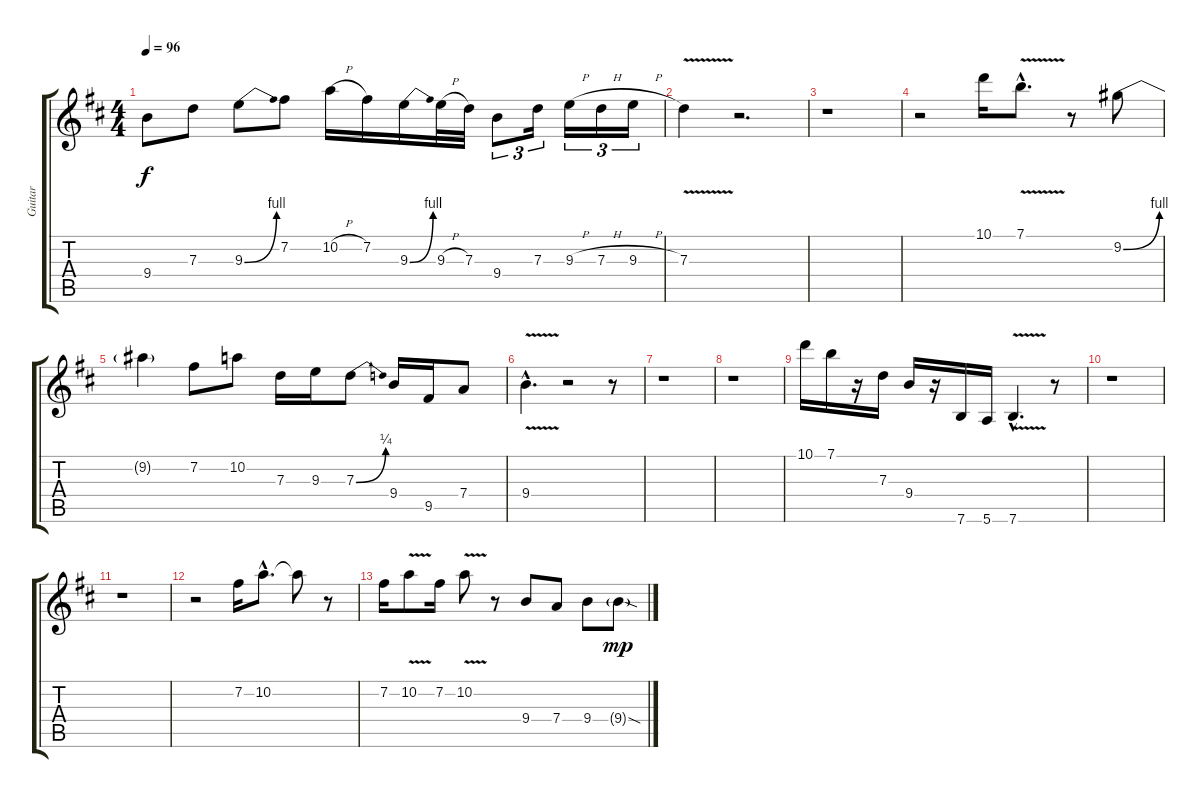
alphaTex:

\track ("Guitar" "Guitar") {instrument overdrivenguitar}
\staff {score tabs}
\tuning (E4 B3 G3 D3 A2 E2) {hide}
\ts (4 4)
\tempo 96
\clef g2
\ks d
9.4.8{dy f} 7.3.8 9.3{be (bend 0 0 60 4)}.8 7.2.8 10.2{h}.16 7.2.16 9.3{be (bend 0 0 60 4)}.16 9.3{h}.32 7.3.32 9.4.8{tu (3 2)} 7.3.16{tu (3 2)} 9.3{h}.16{tu (3 2)} 7.3{h}.16{tu (3 2)} 9.3{h}.16{tu (3 2)} |
7.3{v}.4 r.2{d} |
r.1 |
r.2 10.1.16 7.1{v hac}.8{d} r.8 9.2{be (bend 0 0 60 4)}.8 |
9.2{t}.4 7.2.8 10.2.8 7.3.16 9.3.16 7.3{be (bend 0 0 60 1)}.8 9.4.16 9.5.16 7.4.8 |
9.4{v hac}.4{d} r.2 r.8 |
r.1 |
r.1 |
10.1.16 7.1.16 r.16 7.3.16 9.4.16 r.16 7.6.16 5.6.16 7.6{v hac}.4{d} r.8 |
r.1 |
r.1 |
r.2 7.2.16 10.2{hac}.8{d} 10.2{t}.8 r.8 |
7.2.16 10.2{v}.8 7.2.16 10.2{v}.8 r.8 9.4.8 7.4.8 9.4.8 9.4{sod g}.8{dy mp}
